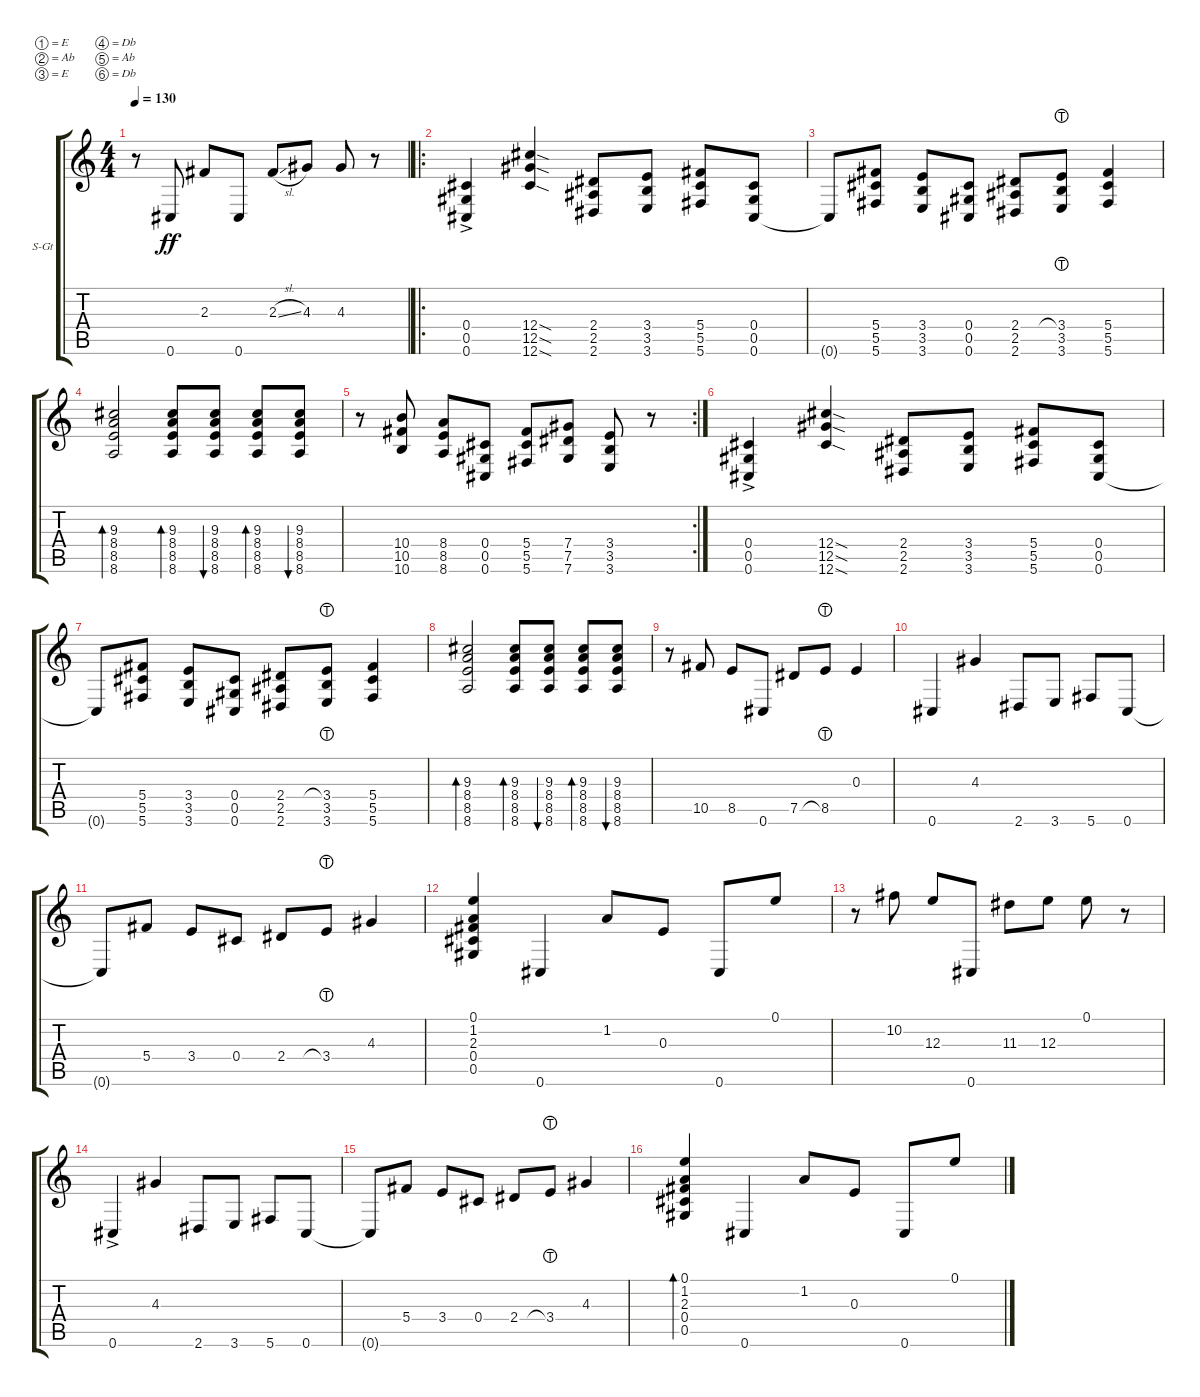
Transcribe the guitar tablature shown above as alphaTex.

\defaultSystemsLayout 4
\bracketExtendMode groupsimilarinstruments
\firstSystemTrackNameOrientation horizontal
\otherSystemsTrackNameOrientation horizontal
\track ("Steel Guitar" "S-Gt") {instrument acousticguitarsteel}
\staff {score tabs}
\tuning (E4 Ab3 E3 Db3 Ab2 Db2)
\ts (4 4)
\tempo 130
\clef g2
\ks c
r.8{dy ff} 0.6.8 2.3.8 0.6.8 2.3{sl}.8 4.3.8 4.3.8 r.8 |
\ro
(0.6{ac} 0.5{ac} 0.4).4 (12.6{sod} 12.5{sod} 12.4{sod}).4 (2.6 2.5 2.4).8 (3.6 3.5 3.4).8 (5.6 5.5 5.4).8 (0.6 0.4 0.5).8 |
0.6{t}.8 (5.4 5.5 5.6).8 (3.4 3.5 3.6).8 (0.4 0.5 0.6).8 (2.4 2.5 2.6).8 (3.4{lht} 3.5 3.6).8 (5.6 5.5 5.4).4 |
(8.5 8.4 9.3 8.6).2{bd 114} (8.6 8.5 8.4 9.3).8{bd 114} (8.6 8.5 8.4 9.3).8{bu 114} (8.6 8.5 8.4 9.3).8{bd 114} (8.6 8.5 8.4 9.3).8{bu 114} |
\rc 2
r.8 (10.6 10.5 10.4).8 (8.6 8.5 8.4).8 (0.6 0.5 0.4).8 (5.6 5.5 5.4).8 (7.6 7.5 7.4).8 (3.6 3.5 3.4).8 r.8 |
(0.6{ac} 0.5{ac} 0.4).4 (12.6{sod} 12.5{sod} 12.4{sod}).4 (2.6 2.5 2.4).8 (3.6 3.5 3.4).8 (5.6 5.5 5.4).8 (0.6 0.4 0.5).8 |
0.6{t}.8 (5.4 5.5 5.6).8 (3.4 3.5 3.6).8 (0.4 0.5 0.6).8 (2.4 2.5 2.6).8 (3.4{lht} 3.5 3.6).8 (5.6 5.5 5.4).4 |
(8.5 8.4 9.3 8.6).2{bd 114} (8.6 8.5 8.4 9.3).8{bd 114} (8.6 8.5 8.4 9.3).8{bu 114} (8.6 8.5 8.4 9.3).8{bd 114} (8.6 8.5 8.4 9.3).8{bu 114} |
r.8 10.5.8 8.5.8 0.6.8 7.5.8 8.5{lht}.8 0.3.4 |
0.6.4 4.3.4 2.6.8 3.6.8 5.6.8 0.6.8 |
0.6{t}.8 5.4.8 3.4.8 0.4.8 2.4.8 3.4{lht}.8 4.3.4 |
(0.5 0.4 2.3 1.2 0.1).4 0.6.4 1.2.8 0.3.8 0.6.8 0.1.8 |
r.8 10.2.8 12.3.8 0.6.8 11.3.8 12.3.8 0.1.8 r.8 |
0.6{ac}.4 4.3.4 2.6.8 3.6.8 5.6.8 0.6.8 |
0.6{t}.8 5.4.8 3.4.8 0.4.8 2.4.8 3.4{lht}.8 4.3.4 |
(0.5 0.4 2.3 1.2 0.1).4{bd 114} 0.6.4 1.2.8 0.3.8 0.6.8 0.1.8
